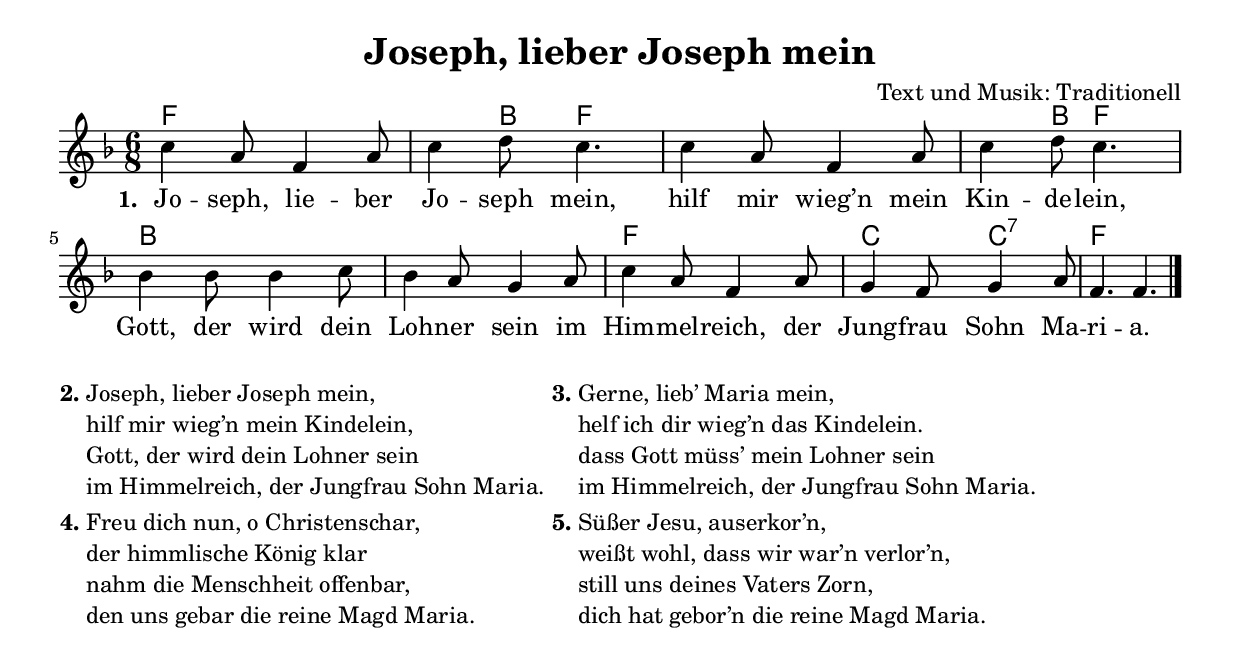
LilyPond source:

% Für das Projekt "Gemeinfreie Weihnachtslieder 2011" der Musikpiraten e.V.
% Webseite http://musik.klarmachen-zum-aendern.de/
% Dieses Notenblatt wurde bearbeitet von Ingo Felger [www.facebook.com/Tschilp] 
% Kontakt: chirp@ulmo.org

\version "2.12.3"
\include "deutsch.ly"
\include "default.ly"

\header {
    title = "Joseph, lieber Joseph mein"
    composer = "Text und Musik: Traditionell"
    poet = ""
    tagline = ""
    id = "b599429f1bf41485a7df0c68e0c87aa0388d1483"
}


SongMelody = \relative c' {
    \key f \major 
    \time 6/8 
    c'4 a8 f4 a8      | % 1
    c4 d8 c4.      | % 2
    c4 a8 f4 a8      | % 3
    c4 d8 c4.      | % 4
    b4 b8 b4 c8      | % 5
    b4 a8 g4 a8      | % 6
    c4 a8 f4 a8       | % 7
    g4 f8 g4 a8      | % 8
    f4. f4.
}

SongChords = \chordmode { \set chordChanges = ##t \germanChords
f1 b8 f1*11/8 b8 f4. b1. f2. c4. c:7 f2
}

SongText = \lyricmode { \set stanza = " 1. "
Jo -- seph,  lie -- ber  Jo -- seph  mein, hilf mir wieg’n mein Kin -- de -- lein,
Gott, der wird dein Loh -- ner  sein im Him -- mel -- reich,  der Jung -- frau  Sohn Ma -- ri -- a.
}

\score { 
  << 
  \new ChordNames { \SongChords }
  \new Voice = "melodie" {
    \autoBeamOff
    \clef violin
    \SongMelody
    \bar "|."
  }
  \new Lyrics \lyricsto "melodie" { \SongText } 
  >>
  %\layout{}
  %\midi{}
} 

  
\markup {
  \hspace #0.1
  \column {
    \line {
      \bold "2."
      \column {
"Joseph, lieber Joseph mein,"
"hilf mir wieg’n mein Kindelein,"
"Gott, der wird dein Lohner sein"
"im Himmelreich, der Jungfrau Sohn Maria."
      }
    }
    \hspace #0.1
    \line {
      \bold "4."
      \column {
"Freu dich nun, o Christenschar,"
"der himmlische König klar"
"nahm die Menschheit offenbar,"
"den uns gebar die reine Magd Maria."
      }
    }
  }
  \hspace #0.1
  \column {
    \line {
      \bold "3."
      \column {
"Gerne, lieb’ Maria mein,"
"helf ich dir wieg’n das Kindelein."
"dass Gott müss’ mein Lohner sein"
"im Himmelreich, der Jungfrau Sohn Maria."
      }
    }
    \hspace #0.1
    \line {
      \bold "5."
      \column {
"Süßer Jesu, auserkor’n,"
"weißt wohl, dass wir war’n verlor’n,"
"still uns deines Vaters Zorn,"
"dich hat gebor’n die reine Magd Maria."
      }
    }
  }
  \hspace #0.1
}


